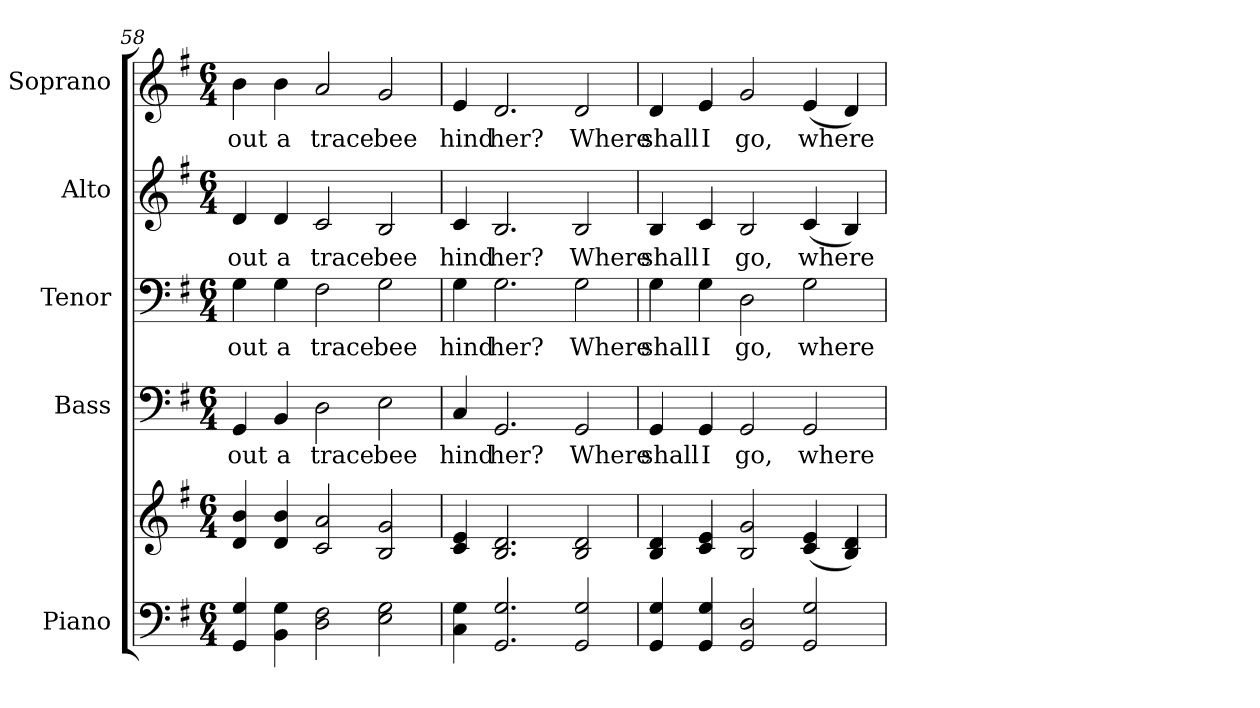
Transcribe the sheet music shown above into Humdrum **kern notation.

**kern	**kern	**kern	**text	**kern	**text	**kern	**text	**kern	**text
*part5	*part5	*part4	*part4	*part3	*part3	*part2	*part2	*part1	*part1
*staff6	*staff5	*staff4	*staff4	*staff3	*staff3	*staff2	*staff2	*staff1	*staff1
*I"Piano	*	*I"Bass	*	*I"Tenor	*	*I"Alto	*	*I"Soprano	*
*I'Pno.	*	*I'B.	*	*I'T.	*	*I'A.	*	*I'S.	*
*clefF4	*clefG2	*clefF4	*	*clefF4	*	*clefG2	*	*clefG2	*
*k[f#]	*k[f#]	*k[f#]	*	*k[f#]	*	*k[f#]	*	*k[f#]	*
*G:	*G:	*G:	*	*G:	*	*G:	*	*G:	*
*M6/4	*M6/4	*M6/4	*	*M6/4	*	*M6/4	*	*M6/4	*
=58	=58	=58	=58	=58	=58	=58	=58	=58	=58
!	!	!	!LO:LY:b:color=#000000	!	!	!	!	!	!
!	!	!	!	!	!LO:LY:b:color=#000000	!	!	!	!
!	!	!	!	!	!	!	!LO:LY:b:color=#000000	!	!
!	!	!	!	!	!	!	!	!	!LO:LY:b:color=#000000
4GGi/ 4Gi	4di/ 4bi	4GGi/	out	4Gi\	out	4di/	out	4bi\	out
!	!	!	!LO:LY:b:color=#000000	!	!	!	!	!	!
!	!	!	!	!	!LO:LY:b:color=#000000	!	!	!	!
!	!	!	!	!	!	!	!LO:LY:b:color=#000000	!	!
!	!	!	!	!	!	!	!	!	!LO:LY:b:color=#000000
4BBi\ 4Gi	4di/ 4bi	4BBi/	a	4Gi\	a	4di/	a	4bi\	a
!	!	!	!LO:LY:b:color=#000000	!	!	!	!	!	!
!	!	!	!	!	!LO:LY:b:color=#000000	!	!	!	!
!	!	!	!	!	!	!	!LO:LY:b:color=#000000	!	!
!	!	!	!	!	!	!	!	!	!LO:LY:b:color=#000000
2Di\ 2F#i	2ci/ 2ai	2Di\	trace	2F#i\	trace	2ci/	trace	2ai/	trace
!	!	!	!LO:LY:b:color=#000000	!	!	!	!	!	!
!	!	!	!	!	!LO:LY:b:color=#000000	!	!	!	!
!	!	!	!	!	!	!	!LO:LY:b:color=#000000	!	!
!	!	!	!	!	!	!	!	!	!LO:LY:b:color=#000000
2Ei\ 2Gi	2Bi/ 2gi	2Ei\	bee	2Gi\	bee	2Bi/	bee	2gi/	bee
!!LO:PB:g=z
=59	=59	=59	=59	=59	=59	=59	=59	=59	=59
!	!	!	!LO:LY:b:color=#000000	!	!	!	!	!	!
!	!	!	!	!	!LO:LY:b:color=#000000	!	!	!	!
!	!	!	!	!	!	!	!LO:LY:b:color=#000000	!	!
!	!	!	!	!	!	!	!	!	!LO:LY:b:color=#000000
4Ci\ 4Gi	4ci/ 4ei	4Ci/	hind	4Gi\	hind	4ci/	hind	4ei/	hind
!	!	!	!LO:LY:b:color=#000000	!	!	!	!	!	!
!	!	!	!	!	!LO:LY:b:color=#000000	!	!	!	!
!	!	!	!	!	!	!	!LO:LY:b:color=#000000	!	!
!	!	!	!	!	!	!	!	!	!LO:LY:b:color=#000000
2.GGi/ 2.Gi	2.Bi/ 2.di	2.GGi/	her?	2.Gi\	her?	2.Bi/	her?	2.di/	her?
!	!	!	!LO:LY:b:color=#000000	!	!	!	!	!	!
!	!	!	!	!	!LO:LY:b:color=#000000	!	!	!	!
!	!	!	!	!	!	!	!LO:LY:b:color=#000000	!	!
!	!	!	!	!	!	!	!	!	!LO:LY:b:color=#000000
2GGi/ 2Gi	2Bi/ 2di	2GGi/	Where	2Gi\	Where	2Bi/	Where	2di/	Where
=60	=60	=60	=60	=60	=60	=60	=60	=60	=60
!	!	!	!LO:LY:b:color=#000000	!	!	!	!	!	!
!	!	!	!	!	!LO:LY:b:color=#000000	!	!	!	!
!	!	!	!	!	!	!	!LO:LY:b:color=#000000	!	!
!	!	!	!	!	!	!	!	!	!LO:LY:b:color=#000000
4GGi/ 4Gi	4Bi/ 4di	4GGi/	shall	4Gi\	shall	4Bi/	shall	4di/	shall
!	!	!	!LO:LY:b:color=#000000	!	!	!	!	!	!
!	!	!	!	!	!LO:LY:b:color=#000000	!	!	!	!
!	!	!	!	!	!	!	!LO:LY:b:color=#000000	!	!
!	!	!	!	!	!	!	!	!	!LO:LY:b:color=#000000
4GGi/ 4Gi	4ci/ 4ei	4GGi/	I	4Gi\	I	4ci/	I	4ei/	I
!	!	!	!LO:LY:b:color=#000000	!	!	!	!	!	!
!	!	!	!	!	!LO:LY:b:color=#000000	!	!	!	!
!	!	!	!	!	!	!	!LO:LY:b:color=#000000	!	!
!	!	!	!	!	!	!	!	!	!LO:LY:b:color=#000000
2GGi/ 2Di	2Bi/ 2gi	2GGi/	go,	2Di\	go,	2Bi/	go,	2gi/	go,
!	!	!	!LO:LY:b:color=#000000	!	!	!	!	!	!
!	!	!	!	!	!LO:LY:b:color=#000000	!	!	!	!
!	!	!	!	!	!	!	!LO:LY:b:color=#000000	!	!
!	!	!	!	!	!	!	!	!	!LO:LY:b:color=#000000
2GGi/ 2Gi	(4ci/ 4ei	2GGi/	where	2Gi\	where	(4ci/	where	(4ei/	where
.	4Bi/ 4di)	.	.	.	.	4Bi/)	.	4di/)	.
=	=	=	=	=	=	=	=	=	=
*-	*-	*-	*-	*-	*-	*-	*-	*-	*-
